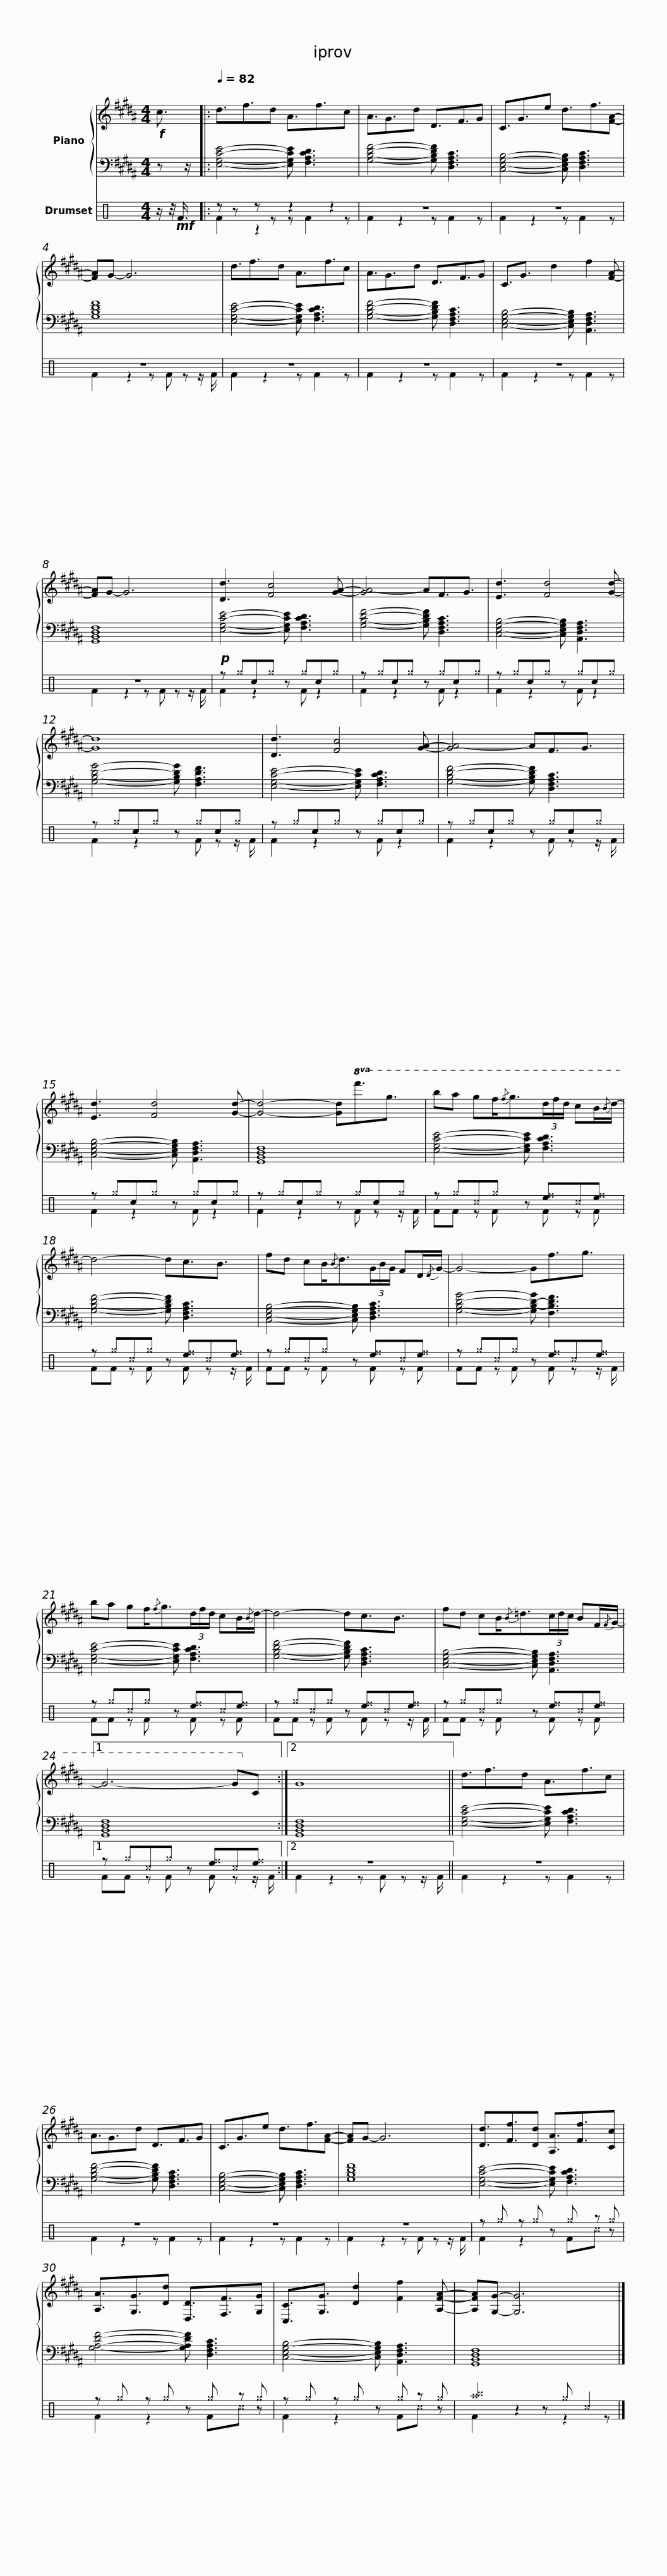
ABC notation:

X:1
%%score { 1 | 2 } ( 3 4 )
L:1/8
M:4/4
I:linebreak $
K:B
V:1 treble
V:2 bass
V:3 perc
K:none
V:4 perc
K:none
V:1
!f! c3/2 |:[Q:1/4=82] d3/2f3/2d A3/2f3/2c | A3/2G3/2d D3/2F3/2G | C3/2G3/2e d3/2f3/2[FA]- |$ [FA]G- G6 | %5
 d3/2f3/2d A3/2f3/2c | A3/2G3/2d D3/2F3/2G | C3/2G3/2 d2 f2 [FA]- |$ [FA]G- G6 | [Dd]3 [Fc]4 [GA]- | %10
 [GA-]4 AF3/2G3/2 | [Ed]3 [Fd]4 [Gd]- |$ [Gd]8 | [Dd]3 [Fc]4 [GA]- | [GA-]4 AF3/2G3/2 | %15
 [Ed]3 [Fd]4 [Gd]- |$ [Gd]4- [Gd]!8va(!f'3/2g'3/2 | b'a' g'f'/{/f'}g'3/2(3d'/f'/d'/ c'b/{/b}d'/- | d'4- d'c'3/2b3/2 |$ f'd' c'b/{/b}d'3/2(3g/b/g/ fd/{/d}g/- | %20
 g4- gf'3/2g'3/2 | b'a' g'f'/{/f'}g'3/2(3d'/f'/d'/ c'b/{/b}d'/- |$ d'4- d'c'3/2b3/2 | f'd' c'b/{/b}=d'3/2(3c'/d'/c'/ bf/{/f}g/- |1 g6- g!8va)!c :|2$ %25
 G8 || d3/2f3/2d A3/2f3/2c | A3/2G3/2d D3/2F3/2G | C3/2G3/2e d3/2f3/2[FA]- |$ [FA]G- G6 | %30
 [Dd]3/2[Ff]3/2[Dd] [A,A]3/2[Ff]3/2[Cc] | [A,A]3/2[G,G]3/2[Dd] [D,D]3/2[F,F]3/2[G,G] |$ [C,C]3/2[G,G]3/2 [Dd]2 [Ff]2 [A,FA]- | [A,FA][G,G]- [G,G]6 |] %34
V:2
 z z/ |: [E,G,CE]4- [E,G,CE] [F,A,CD]3 | [G,B,DF]4- [G,B,DF] [D,F,A,C]3 | [C,E,G,B,]4- [C,E,G,B,] [D,F,A,C]3 |$ [G,B,DF]8 | %5
 [E,G,CE]4- [E,G,CE] [F,A,CD]3 | [G,B,DF]4- [G,B,DF] [D,F,A,C]3 | [C,E,G,B,]4- [C,E,G,B,] [A,,D,F,A,]3 |$ [G,,B,,D,F,]8 | [E,G,CE]4- [E,G,CE] [F,A,CD]3 | %10
 [G,B,DF]4- [G,B,DF] [D,F,A,C]3 | [C,E,G,B,]4- [C,E,G,B,] [A,,D,F,A,]3 |$ [G,B,DG]4- [G,B,DG] [F,A,DF]3 | [E,G,CE]4- [E,G,CE] [F,A,CD]3 | [G,B,DF]4- [G,B,DF] [D,F,A,C]3 | %15
 [C,E,G,B,]4- [C,E,G,B,] [A,,D,F,A,]3 |$ [G,,B,,D,F,]8 | [E,G,CE]4- [E,G,CE] [F,A,CD]3 | [G,B,DF]4- [G,B,DF] [D,F,A,C]3 |$ [C,E,G,B,]4- [C,E,G,B,] [D,F,A,C]3 | %20
 [G,B,DG]4- [G,B,-D-G] [F,B,DF]3 | [E,G,CE]4- [E,G,CE] [F,A,CD]3 |$ [G,B,DF]4- [G,B,DF] [D,F,A,C]3 | [C,E,G,B,]4- [C,E,G,B,] [A,,D,F,A,]3 |1 [G,,B,,D,F,]8 :|2$ %25
 [G,,B,,D,F,]8 || [E,G,CE]4- [E,G,CE] [F,A,CD]3 | [G,B,DF]4- [G,B,DF] [D,F,A,C]3 | [C,E,G,B,]4- [C,E,G,B,] [D,F,A,C]3 |$ [G,B,DF]8 | %30
 [E,G,CE]4- [E,G,CE] [F,A,CD]3 | [G,A,DF]4- [G,A,DF] [D,F,A,C]3 |$ [C,E,G,B,]4- [C,E,G,B,] [A,,D,F,A,]3 | [G,,B,,D,F,]8 |] %34
V:3
[K:C] z/ z/4!mf! F3/4 |: z z z z z2 z2 | z8 | z8 |$ z8 | %5
 z8 | z8 | z8 |$ z8 |!p! z ^gc^g z ^gc^g | %10
 z ^gc^g z ^gc^g | z ^gc^g z ^gc^g |$ z ^gc^g z ^gc^g | z ^gc^g z ^gc^g | z ^gc^g z ^gc^g | %15
 z ^gc^g z ^gc^g |$ z ^gc^g z ^gc^g | z ^g^c^g z [e^f]^c[e^f] | z ^g^c^g z [e^f]^c[e^f] |$ z ^g^c^g z [e^f]^c[e^f] | %20
 z ^g^c^g z [e^f]^c[e^f] | z ^g^c^g z [e^f]^c[e^f] |$ z ^g^c^g z [e^f]^c[e^f] | z ^g^c^g z [e^f]^c[e^f] |1 z ^g^c^g z [e^f]^c[e^f] :|2$ %25
 z8 || z8 | z8 | z8 |$ z8 | %30
 z ^g z ^g z ^g z ^g | z ^g z ^g z ^g z ^g |$ z ^g z ^g z ^g z ^g | [^a^b]2 z2 z ^g ^c2 |] %34
V:4
[K:C] x3/2 |: F2 z2 z F2 z | F2 z2 z F2 z | F2 z2 z F2 z |$ F2 z2 z F z z/ F/ | %5
 F2 z2 z F2 z | F2 z2 z F2 z | F2 z2 z F2 z |$ F2 z2 z F z z/ F/ | F2 z2 z F z2 | %10
 F2 z2 z F z2 | F2 z2 z F z2 |$ F2 z2 z F z z/ F/ | F2 z2 z F z2 | F2 z2 z F z z/ F/ | %15
 F2 z2 z F z2 |$ F2 z2 z F z z/ F/ | FF z F z F z F | FF z F z F z z/ F/ |$ FF z F z F z F | %20
 FF z F z F z z/ F/ | FF z F z F z F |$ FF z F z F z z/ F/ | FF z F z F z F |1 FF z F z F z z/ F/ :|2$ %25
 F2 z2 z F z z/ F/ || F2 z2 z F2 z | F2 z2 z F2 z | F2 z2 z F2 z |$ F2 z2 z F z z/ F/ | %30
 F2 z2 z F^c z | F2 z2 z F^c z |$ F2 z2 z F^c z | F2 z2 z z2 z |] %34
